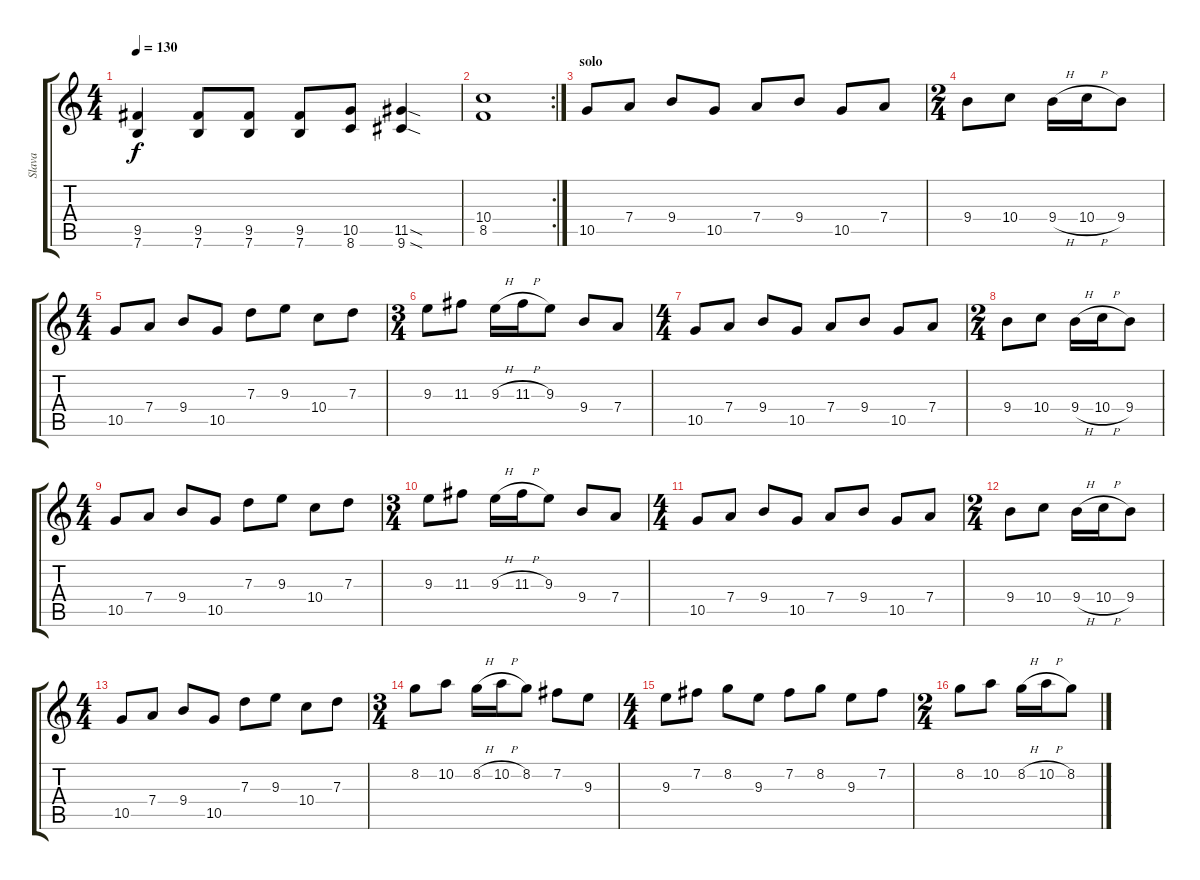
\track ("Slava" "Slava") {instrument distortionguitar}
\staff {score tabs}
\tuning (E4 B3 G3 D3 A2 E2) {hide}
\ts (4 4)
\tempo 130
\clef g2
\ks c
(9.5 7.6).4{dy f} (9.5 7.6).8 (9.5 7.6).8 (9.5 7.6).8 (10.5 8.6).8 (11.5{sod} 9.6{sod}).4 |
\rc 2
(10.4 8.5).1 |
\section ("" "solo")
10.5.8 7.4.8 9.4.8 10.5.8 7.4.8 9.4.8 10.5.8 7.4.8 |
\ts (2 4)
9.4.8 10.4.8 9.4{h}.16 10.4{h}.16 9.4.8 |
\ts (4 4)
10.5.8 7.4.8 9.4.8 10.5.8 7.3.8 9.3.8 10.4.8 7.3.8 |
\ts (3 4)
9.3.8 11.3.8 9.3{h}.16 11.3{h}.16 9.3.8 9.4.8 7.4.8 |
\ts (4 4)
10.5.8 7.4.8 9.4.8 10.5.8 7.4.8 9.4.8 10.5.8 7.4.8 |
\ts (2 4)
9.4.8 10.4.8 9.4{h}.16 10.4{h}.16 9.4.8 |
\ts (4 4)
10.5.8 7.4.8 9.4.8 10.5.8 7.3.8 9.3.8 10.4.8 7.3.8 |
\ts (3 4)
9.3.8 11.3.8 9.3{h}.16 11.3{h}.16 9.3.8 9.4.8 7.4.8 |
\ts (4 4)
10.5.8 7.4.8 9.4.8 10.5.8 7.4.8 9.4.8 10.5.8 7.4.8 |
\ts (2 4)
9.4.8 10.4.8 9.4{h}.16 10.4{h}.16 9.4.8 |
\ts (4 4)
10.5.8 7.4.8 9.4.8 10.5.8 7.3.8 9.3.8 10.4.8 7.3.8 |
\ts (3 4)
8.2.8 10.2.8 8.2{h}.16 10.2{h}.16 8.2.8 7.2.8 9.3.8 |
\ts (4 4)
9.3.8 7.2.8 8.2.8 9.3.8 7.2.8 8.2.8 9.3.8 7.2.8 |
\ts (2 4)
8.2.8 10.2.8 8.2{h}.16 10.2{h}.16 8.2.8
